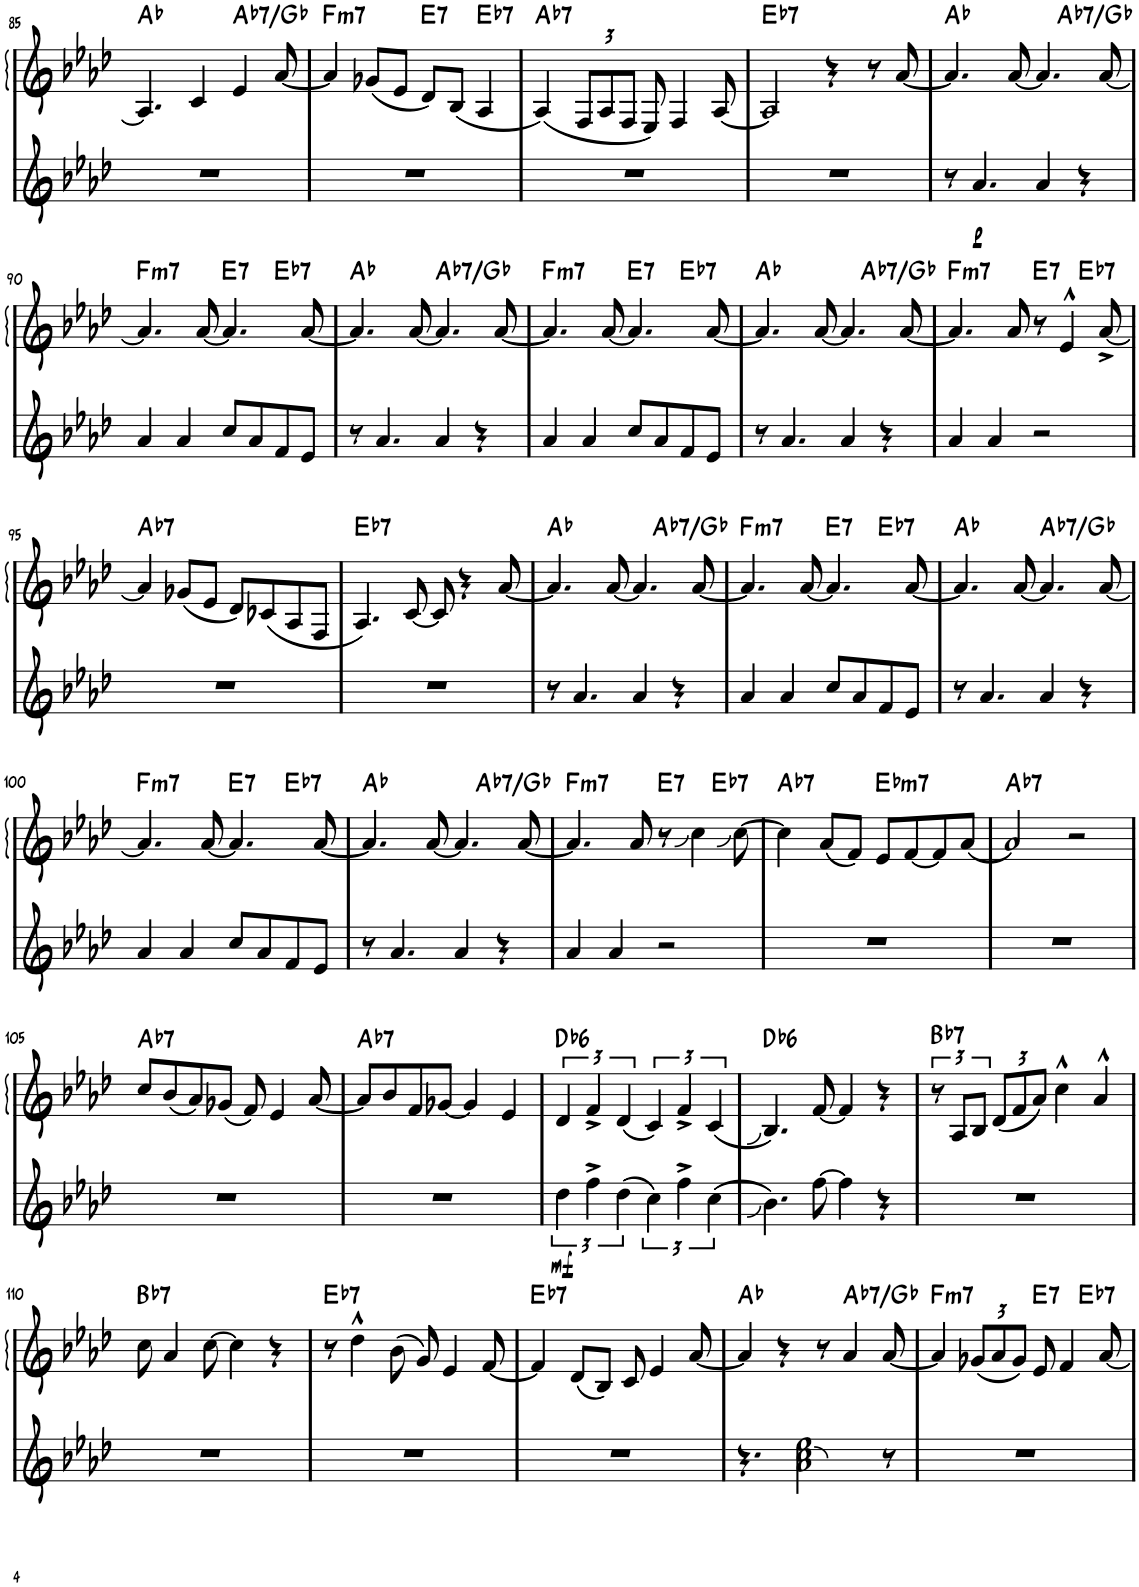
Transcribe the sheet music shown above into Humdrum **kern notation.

**kern	**kern	**dynam	**harte
*part1	*part1	*part1	*part1
*staff2	*staff1	*staff1/2	*
*I"Piano	*	*	*
*I'Pno.	*	*	*
!!LO:PB:g=z
*clefG2	*clefG2	*	*
*k[b-e-a-d-]	*k[b-e-a-d-]	*	*
*M4/4	*M4/4	*	*
=85	=85	=85	=85
1r	4.A-/]	.	Ab:maj
.	4c/	.	.
!	!	!	!LO:H:kt=7
.	4e-/	.	Ab:7/b7
.	[8a-/	.	.
=86	=86	=86	=86
!	!	!	!LO:H:kt=m7
1r	4a-/]	.	F:min7
.	(8g-X/L	.	.
.	8e-/J	.	.
!	!	!	!LO:H:kt=7
.	8d-/L)	.	E:7
.	(8B-/J	.	.
!	!	!	!LO:H:kt=7
.	4A-/	.	Eb:7
=87	=87	=87	=87
!	!	!	!LO:H:kt=7
1r	(4A-/)	.	Ab:7
*	*Xbrackettup	*	*
.	12F/L	.	.
.	12A-/	.	.
.	12F/J	.	.
.	8E-/)	.	.
.	4F/	.	.
.	[8A-/	.	.
=88	=88	=88	=88
!	!	!	!LO:H:kt=7
1r	2A-/]	.	Eb:7
.	4r	.	.
.	8r	.	.
.	[8a-/	.	.
=89	=89	=89	=89
*	*^	*	*
8r	4.a-/]	2ryy	.	Ab:maj
!	!	!	!LO:DY:b=2	!
4.a-/	.	.	p	.
.	[8a-/	.	.	.
4a-/	4.a-/]	8ryy	.	.
!	!	!	!	!LO:H:kt=7
.	.	4.ryy	.	Ab:7/b7
4r	.	.	.	.
.	[8a-/	.	.	.
!!LO:LB:g=z	!!
=90	=90	=90	=90	=90
!	!	!	!	!LO:H:kt=m7
4a-/	4.a-/]	2.ryy	.	F:min7
4a-/	.	.	.	.
.	[8a-/	.	.	.
!	!	!	!	!LO:H:kt=7
8cc/L	4.a-/]	.	.	E:7
8a-/	.	.	.	.
!	!	!	!	!LO:H:kt=7
8f/	.	4ryy	.	Eb:7
8e-/J	[8a-/	.	.	.
*	*v	*v	*	*
=91	=91	=91	=91
8r	4.a-/]	.	Ab:maj
4.a-/	.	.	.
.	[8a-/	.	.
!	!	!	!LO:H:kt=7
4a-/	4.a-/]	.	Ab:7/b7
4r	.	.	.
.	[8a-/	.	.
=92	=92	=92	=92
!	!	!	!LO:H:kt=m7
*	*^	*	*
4a-/	4.a-/]	2.ryy	.	F:min7
4a-/	.	.	.	.
.	[8a-/	.	.	.
!	!	!	!	!LO:H:kt=7
8cc/L	4.a-/]	.	.	E:7
8a-/	.	.	.	.
!	!	!	!	!LO:H:kt=7
8f/	.	4ryy	.	Eb:7
8e-/J	[8a-/	.	.	.
=93	=93	=93	=93	=93
8r	4.a-/]	2ryy	.	Ab:maj
4.a-/	.	.	.	.
.	[8a-/	.	.	.
4a-/	4.a-/]	8ryy	.	.
!	!	!	!	!LO:H:kt=7
.	.	4.ryy	.	Ab:7/b7
4r	.	.	.	.
.	[8a-/	.	.	.
=94	=94	=94	=94	=94
!	!	!	!	!LO:H:kt=m7
4a-/	4.a-/]	2.ryy	.	F:min7
4a-/	.	.	.	.
.	8a-/	.	.	.
!	!	!	!	!LO:H:kt=7
2r	8r	.	.	E:7
.	4e-^^/	.	.	.
!	!	!	!	!LO:H:kt=7
.	.	4ryy	.	Eb:7
.	[8a-^/	.	.	.
!!LO:LB:g=z
=95	=95	=95	=95	=95
!	!	!	!	!LO:H:kt=7
*	*v	*v	*	*
1r	4a-/]	.	Ab:7
.	(8g-X/L	.	.
.	8e-/J	.	.
.	8d-/L)	.	.
.	(8c-X/	.	.
.	8A-/	.	.
.	8F/J	.	.
=96	=96	=96	=96
!	!	!	!LO:H:kt=7
1r	4.A-/)	.	Eb:7
.	[8c/	.	.
.	8c/]	.	.
.	4r	.	.
.	[8a-/	.	.
=97	=97	=97	=97
*	*^	*	*
8r	4.a-/]	2ryy	.	Ab:maj
4.a-/	.	.	.	.
.	[8a-/	.	.	.
4a-/	4.a-/]	8ryy	.	.
!	!	!	!	!LO:H:kt=7
.	.	4.ryy	.	Ab:7/b7
4r	.	.	.	.
.	[8a-/	.	.	.
=98	=98	=98	=98	=98
!	!	!	!	!LO:H:kt=m7
4a-/	4.a-/]	2.ryy	.	F:min7
4a-/	.	.	.	.
.	[8a-/	.	.	.
!	!	!	!	!LO:H:kt=7
8cc/L	4.a-/]	.	.	E:7
8a-/	.	.	.	.
!	!	!	!	!LO:H:kt=7
8f/	.	4ryy	.	Eb:7
8e-/J	[8a-/	.	.	.
*	*v	*v	*	*
=99	=99	=99	=99
8r	4.a-/]	.	Ab:maj
4.a-/	.	.	.
.	[8a-/	.	.
!	!	!	!LO:H:kt=7
4a-/	4.a-/]	.	Ab:7/b7
4r	.	.	.
.	[8a-/	.	.
!!LO:LB:g=z
=100	=100	=100	=100
!	!	!	!LO:H:kt=m7
*	*^	*	*
4a-/	4.a-/]	2.ryy	.	F:min7
4a-/	.	.	.	.
.	[8a-/	.	.	.
!	!	!	!	!LO:H:kt=7
8cc/L	4.a-/]	.	.	E:7
8a-/	.	.	.	.
!	!	!	!	!LO:H:kt=7
8f/	.	4ryy	.	Eb:7
8e-/J	[8a-/	.	.	.
=101	=101	=101	=101	=101
8r	4.a-/]	2ryy	.	Ab:maj
4.a-/	.	.	.	.
.	[8a-/	.	.	.
4a-/	4.a-/]	8ryy	.	.
!	!	!	!	!LO:H:kt=7
.	.	4.ryy	.	Ab:7/b7
4r	.	.	.	.
.	[8a-/	.	.	.
=102	=102	=102	=102	=102
!	!	!	!	!LO:H:kt=m7
4a-/	4.a-/]	2.ryy	.	F:min7
4a-/	.	.	.	.
.	8a-/	.	.	.
!	!	!	!	!LO:H:kt=7
2r	8r	.	.	E:7
.	4cc\	.	.	.
!	!	!	!	!LO:H:kt=7
.	.	4ryy	.	Eb:7
.	[8cc\	.	.	.
=103	=103	=103	=103	=103
!	!	!	!	!LO:H:kt=7
*	*v	*v	*	*
1r	4cc\]	.	Ab:7
.	(8a-/L	.	.
.	8f/J)	.	.
!	!	!	!LO:H:kt=m7
.	8e-/L	.	Eb:min7
.	[8f/	.	.
.	8f/]	.	.
.	[8a-/J	.	.
=104	=104	=104	=104
!	!	!	!LO:H:kt=7
1r	2a-/]	.	Ab:7
.	2r	.	.
!!LO:LB:g=z
=105	=105	=105	=105
!	!	!	!LO:H:kt=7
1r	8cc/L	.	Ab:7
.	(8b-/	.	.
.	8a-/)	.	.
.	(8g-X/J	.	.
.	8f/)	.	.
.	4e-/	.	.
.	[8a-/	.	.
=106	=106	=106	=106
!	!	!	!LO:H:kt=7
1r	8a-/L]	.	Ab:7
.	8b-/	.	.
.	8f/	.	.
.	[8g-X/J	.	.
.	4g-/]	.	.
.	4e-/	.	.
=107	=107	=107	=107
*	*brackettup	*	*
!	!	!LO:DY:b=2	!LO:H:kt=6
6dd-\	6d-/	mf	Db:maj6
6ff^\	6f^/	.	.
6dd-\	(6d-/	.	.
6cc\	6c/)	.	.
6ff^\	6f^/	.	.
6cc\	(6c/	.	.
=108	=108	=108	=108
!	!	!	!LO:H:kt=6
4.b-\	4.B-/)	.	Db:maj6
[8ff\	[8f/	.	.
4ff\]	4f/]	.	.
4r	4r	.	.
=109	=109	=109	=109
!	!	!	!LO:H:kt=7
1r	12r	.	Bb:7
.	12A-/L	.	.
.	12B-/J	.	.
*	*Xbrackettup	*	*
.	(12d-/L	.	.
.	12f/	.	.
.	12a-/J)	.	.
.	4cc^^\	.	.
.	4a-^^/	.	.
!!LO:LB:g=z
=110	=110	=110	=110
!	!	!	!LO:H:kt=7
1r	8cc\	.	Bb:7
.	4a-/	.	.
.	[8cc\	.	.
.	4cc\]	.	.
.	4r	.	.
=111	=111	=111	=111
!	!	!	!LO:H:kt=7
1r	8r	.	Eb:7
.	4dd-^^\	.	.
.	(8b-\	.	.
.	8g/)	.	.
.	4e-/	.	.
.	[8f/	.	.
=112	=112	=112	=112
!	!	!	!LO:H:kt=7
1r	4f/]	.	Eb:7
.	(8d-/L	.	.
.	8B-/J)	.	.
.	8c/	.	.
.	4e-/	.	.
.	[8a-/	.	.
=113	=113	=113	=113
4.r	4a-/]	.	Ab:maj
.	4r	.	.
2a-\ 2cc\ 2ee-\	.	.	.
.	8r	.	.
!	!	!	!LO:H:kt=7
.	4a-/	.	Ab:7/b7
8r	[8a-/	.	.
=114	=114	=114	=114
!	!	!	!LO:H:kt=m7
*	*^	*	*
1r	4a-/]	2.ryy	.	F:min7
.	(12g-X/L	.	.	.
.	12a-/	.	.	.
.	12g-/J)	.	.	.
!	!	!	!	!LO:H:kt=7
.	8e-/	.	.	E:7
.	4f/	.	.	.
!	!	!	!	!LO:H:kt=7
.	.	4ryy	.	Eb:7
.	[8a-/	.	.	.
*	*v	*v	*	*
=	=	=	=
*-	*-	*-	*-
